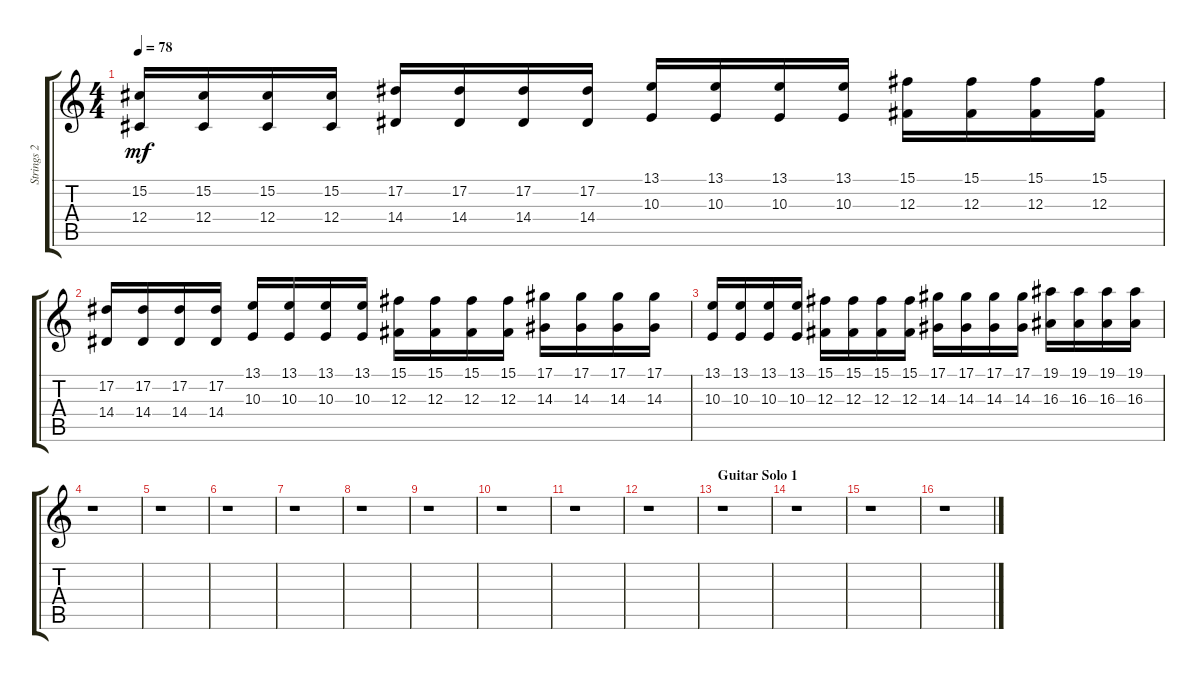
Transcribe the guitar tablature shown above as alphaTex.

\track ("Strings 2" "Strings 2") {instrument tremolostrings}
\staff {score tabs}
\tuning (Eb4 Bb3 Gb3 Db3 Ab2 Eb2) {hide}
\ts (4 4)
\tempo 78
\clef g2
\ks c
(15.2 12.4).16{dy mf} (15.2 12.4).16 (15.2 12.4).16 (15.2 12.4).16 (17.2 14.4).16 (17.2 14.4).16 (17.2 14.4).16 (17.2 14.4).16 (13.1 10.3).16 (13.1 10.3).16 (13.1 10.3).16 (13.1 10.3).16 (15.1 12.3).16 (15.1 12.3).16 (15.1 12.3).16 (15.1 12.3).16 |
(17.2 14.4).16 (17.2 14.4).16 (17.2 14.4).16 (17.2 14.4).16 (13.1 10.3).16 (13.1 10.3).16 (13.1 10.3).16 (13.1 10.3).16 (15.1 12.3).16 (15.1 12.3).16 (15.1 12.3).16 (15.1 12.3).16 (17.1 14.3).16 (17.1 14.3).16 (17.1 14.3).16 (17.1 14.3).16 |
(13.1 10.3).16 (13.1 10.3).16 (13.1 10.3).16 (13.1 10.3).16 (15.1 12.3).16 (15.1 12.3).16 (15.1 12.3).16 (15.1 12.3).16 (17.1 14.3).16 (17.1 14.3).16 (17.1 14.3).16 (17.1 14.3).16 (19.1 16.3).16 (19.1 16.3).16 (19.1 16.3).16 (19.1 16.3).16 |
r.1 |
r.1 |
r.1 |
r.1 |
r.1 |
r.1 |
r.1 |
r.1 |
r.1 |
\section ("" "Guitar Solo 1")
r.1 |
r.1 |
r.1 |
r.1
